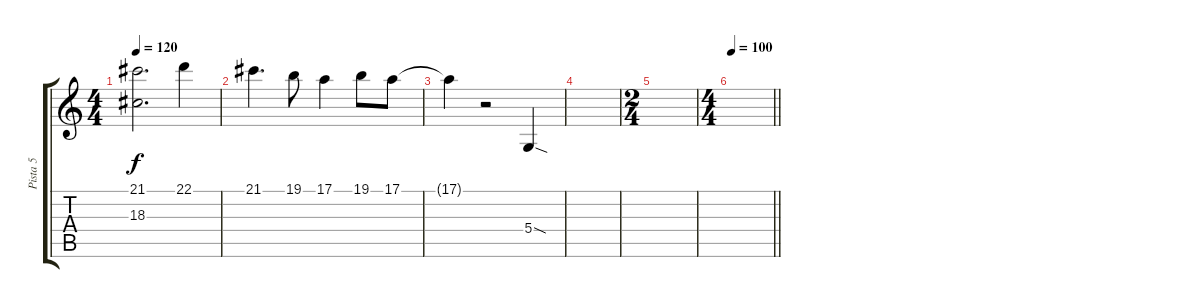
\track ("Pista 5" "Pista 5") {instrument flute}
\staff {score tabs}
\tuning (E4 B3 G3 D3 A2 E2) {hide}
\ts (4 4)
\tempo 120
\clef g2
\ks c
(21.1 18.3).2{d dy f} 22.1.4 |
21.1.4{d} 19.1.8 17.1.4 19.1.8 17.1.8 |
17.1{t}.4 r.2 5.4{sod}.4 |
|
\ts (2 4)
|
\ts (4 4)
\tempo 100
\barLineRight lightlight
